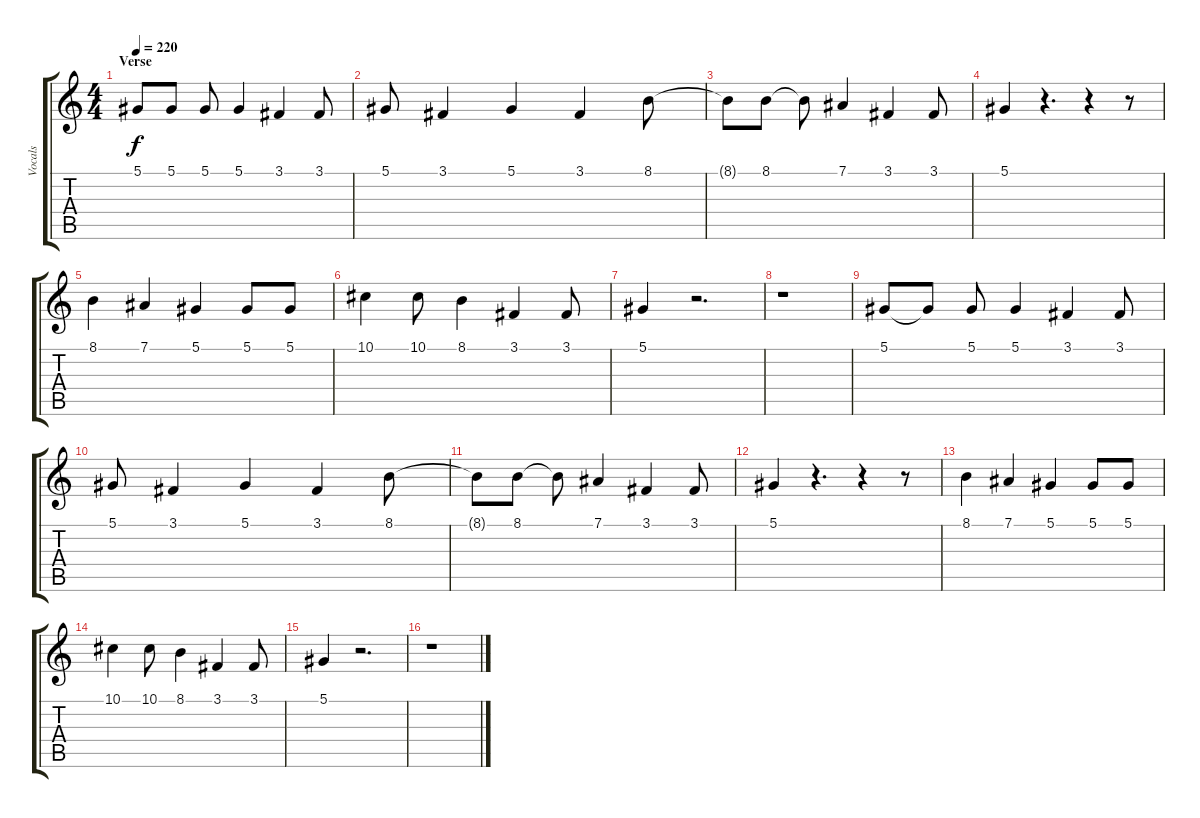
\track ("Vocals" "Vocals") {instrument oboe}
\staff {score tabs}
\tuning (Eb4 Bb3 Gb3 Db3 Ab2 Eb2) {hide}
\ts (4 4)
\section ("" "Verse")
\tempo 220
\clef g2
\ks c
5.1.8{dy f} 5.1.8 5.1.8 5.1.4 3.1.4 3.1.8 |
5.1.8 3.1.4 5.1.4 3.1.4 8.1.8 |
8.1{t}.8 8.1.8 8.1{t}.8 7.1.4 3.1.4 3.1.8 |
5.1.4 r.4{d} r.4 r.8 |
8.1.4 7.1.4 5.1.4 5.1.8 5.1.8 |
10.1.4 10.1.8 8.1.4 3.1.4 3.1.8 |
5.1.4 r.2{d} |
r.1 |
5.1.8 5.1{t}.8 5.1.8 5.1.4 3.1.4 3.1.8 |
5.1.8 3.1.4 5.1.4 3.1.4 8.1.8 |
8.1{t}.8 8.1.8 8.1{t}.8 7.1.4 3.1.4 3.1.8 |
5.1.4 r.4{d} r.4 r.8 |
8.1.4 7.1.4 5.1.4 5.1.8 5.1.8 |
10.1.4 10.1.8 8.1.4 3.1.4 3.1.8 |
5.1.4 r.2{d} |
r.1
